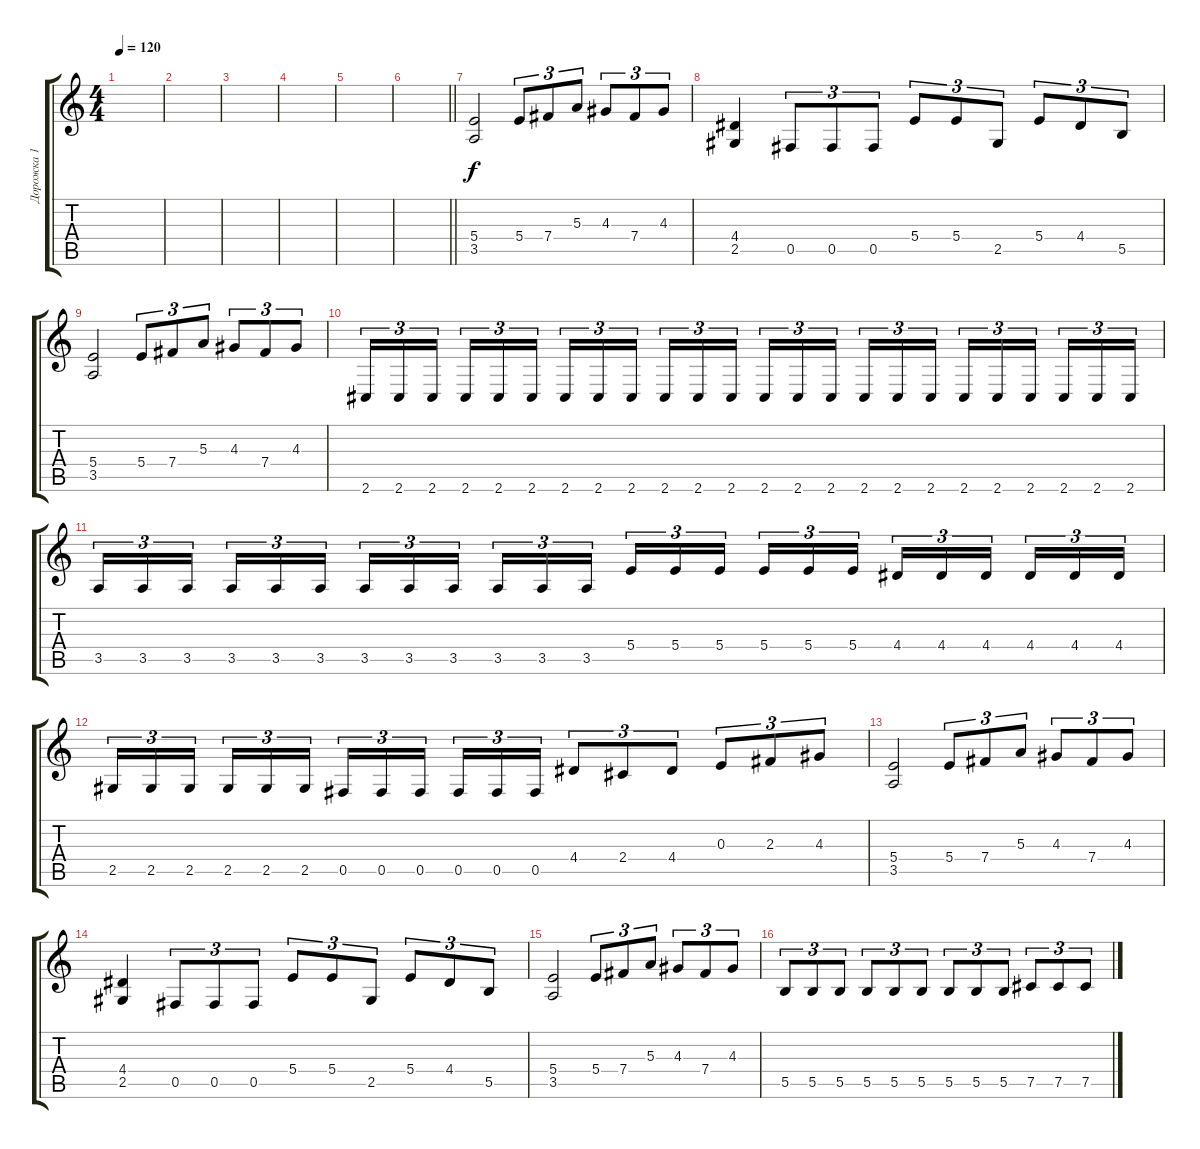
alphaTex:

\track ("Дорожка 1" "Дорожка 1") {instrument distortionguitar}
\staff {score tabs}
\tuning (Db4 Ab3 E3 B2 Gb2 B1) {hide}
\ts (4 4)
\tempo 120
\clef g2
\ks c
|
|
|
|
|
\barLineRight lightlight
|
\section ("" " ")
(5.4 3.5).2 5.4.8{tu (3 2)} 7.4.8{tu (3 2)} 5.3.8{tu (3 2)} 4.3.8{tu (3 2)} 7.4.8{tu (3 2)} 4.3.8{tu (3 2)} |
(4.4 2.5).4 0.5.8{tu (3 2)} 0.5.8{tu (3 2)} 0.5.8{tu (3 2)} 5.4.8{tu (3 2)} 5.4.8{tu (3 2)} 2.5.8{tu (3 2)} 5.4.8{tu (3 2)} 4.4.8{tu (3 2)} 5.5.8{tu (3 2)} |
(5.4 3.5).2 5.4.8{tu (3 2)} 7.4.8{tu (3 2)} 5.3.8{tu (3 2)} 4.3.8{tu (3 2)} 7.4.8{tu (3 2)} 4.3.8{tu (3 2)} |
2.6.16{tu (3 2)} 2.6.16{tu (3 2)} 2.6.16{tu (3 2) beam splitsecondary} 2.6.16{tu (3 2)} 2.6.16{tu (3 2)} 2.6.16{tu (3 2)} 2.6.16{tu (3 2)} 2.6.16{tu (3 2)} 2.6.16{tu (3 2) beam splitsecondary} 2.6.16{tu (3 2)} 2.6.16{tu (3 2)} 2.6.16{tu (3 2)} 2.6.16{tu (3 2)} 2.6.16{tu (3 2)} 2.6.16{tu (3 2) beam splitsecondary} 2.6.16{tu (3 2)} 2.6.16{tu (3 2)} 2.6.16{tu (3 2)} 2.6.16{tu (3 2)} 2.6.16{tu (3 2)} 2.6.16{tu (3 2) beam splitsecondary} 2.6.16{tu (3 2)} 2.6.16{tu (3 2)} 2.6.16{tu (3 2)} |
3.5.16{tu (3 2)} 3.5.16{tu (3 2)} 3.5.16{tu (3 2) beam splitsecondary} 3.5.16{tu (3 2)} 3.5.16{tu (3 2)} 3.5.16{tu (3 2)} 3.5.16{tu (3 2)} 3.5.16{tu (3 2)} 3.5.16{tu (3 2) beam splitsecondary} 3.5.16{tu (3 2)} 3.5.16{tu (3 2)} 3.5.16{tu (3 2)} 5.4.16{tu (3 2)} 5.4.16{tu (3 2)} 5.4.16{tu (3 2) beam splitsecondary} 5.4.16{tu (3 2)} 5.4.16{tu (3 2)} 5.4.16{tu (3 2)} 4.4.16{tu (3 2)} 4.4.16{tu (3 2)} 4.4.16{tu (3 2) beam splitsecondary} 4.4.16{tu (3 2)} 4.4.16{tu (3 2)} 4.4.16{tu (3 2)} |
2.5.16{tu (3 2)} 2.5.16{tu (3 2)} 2.5.16{tu (3 2) beam splitsecondary} 2.5.16{tu (3 2)} 2.5.16{tu (3 2)} 2.5.16{tu (3 2)} 0.5.16{tu (3 2)} 0.5.16{tu (3 2)} 0.5.16{tu (3 2) beam splitsecondary} 0.5.16{tu (3 2)} 0.5.16{tu (3 2)} 0.5.16{tu (3 2)} 4.4.8{tu (3 2)} 2.4.8{tu (3 2)} 4.4.8{tu (3 2)} 0.3.8{tu (3 2)} 2.3.8{tu (3 2)} 4.3.8{tu (3 2)} |
(5.4 3.5).2 5.4.8{tu (3 2)} 7.4.8{tu (3 2)} 5.3.8{tu (3 2)} 4.3.8{tu (3 2)} 7.4.8{tu (3 2)} 4.3.8{tu (3 2)} |
(4.4 2.5).4 0.5.8{tu (3 2)} 0.5.8{tu (3 2)} 0.5.8{tu (3 2)} 5.4.8{tu (3 2)} 5.4.8{tu (3 2)} 2.5.8{tu (3 2)} 5.4.8{tu (3 2)} 4.4.8{tu (3 2)} 5.5.8{tu (3 2)} |
(5.4 3.5).2 5.4.8{tu (3 2)} 7.4.8{tu (3 2)} 5.3.8{tu (3 2)} 4.3.8{tu (3 2)} 7.4.8{tu (3 2)} 4.3.8{tu (3 2)} |
5.5.8{tu (3 2)} 5.5.8{tu (3 2)} 5.5.8{tu (3 2)} 5.5.8{tu (3 2)} 5.5.8{tu (3 2)} 5.5.8{tu (3 2)} 5.5.8{tu (3 2)} 5.5.8{tu (3 2)} 5.5.8{tu (3 2)} 7.5.8{tu (3 2)} 7.5.8{tu (3 2)} 7.5.8{tu (3 2)}
